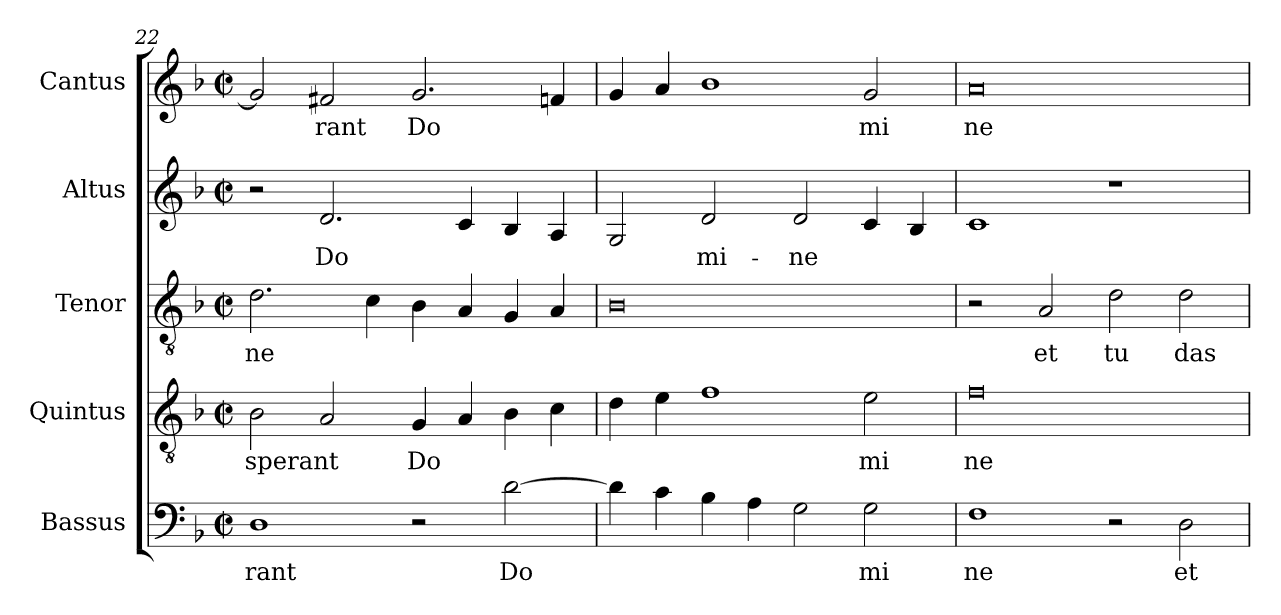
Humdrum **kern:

**kern	**text	**kern	**text	**kern	**text	**kern	**text	**kern	**text
*part5	*part5	*part4	*part4	*part3	*part3	*part2	*part2	*part1	*part1
*staff5	*staff5	*staff4	*staff4	*staff3	*staff3	*staff2	*staff2	*staff1	*staff1
*I"Bassus	*	*I"Quintus	*	*I"Tenor	*	*I"Altus	*	*I"Cantus	*
*clefF4	*	*clefGv2	*	*clefGv2	*	*clefG2	*	*clefG2	*
*k[b-]	*	*k[b-]	*	*k[b-]	*	*k[b-]	*	*k[b-]	*
*F:	*	*F:	*	*F:	*	*F:	*	*F:	*
*M2/2	*	*M2/2	*	*M2/2	*	*M2/2	*	*M2/2	*
*met(c|)	*	*met(c|)	*	*met(c|)	*	*met(c|)	*	*met(c|)	*
=22	=22	=22	=22	=22	=22	=22	=22	=22	=22
!	!LO:LY:b:cj	!	!LO:LY:b:cj	!	!LO:LY:b:cj	!	!	!	!LO:LY:b:cj
1D	rant	2B-\	sperant	2.d\	ne	2r	.	2g/]	.
!	!	!	!LO:LY:b:cj	!	!	!	!LO:LY:b:cj	!	!LO:LY:b:cj
.	.	2A/	.	.	.	2.d/	Do-	2f#/	rant
!	!	!	!	!	!LO:LY:b:cj	!	!	!	!
.	.	.	.	4c\	.	.	.	.	.
!	!	!	!LO:LY:b:cj	!	!LO:LY:b:cj	!	!	!	!LO:LY:b:cj
2r	.	4G/	Do	4B-\	.	.	.	2.g/	Do
!	!	!	!LO:LY:b:cj	!	!LO:LY:b:cj	!	!LO:LY:b:cj	!	!
.	.	4A/	.	4A/	.	4c/	--	.	.
!	!LO:LY:b:cj	!	!LO:LY:b:cj	!	!LO:LY:b:cj	!	!LO:LY:b:cj	!	!
[>2d\	Do	4B-\	.	4G/	.	4B-/	--	.	.
!	!	!	!LO:LY:b:cj	!	!LO:LY:b:cj	!	!LO:LY:b:cj	!	!LO:LY:b:cj
.	.	4c\	.	4A/	.	4A/	--	4fn/	.
=23	=23	=23	=23	=23	=23	=23	=23	=23	=23
!	!LO:LY:b:cj	!	!LO:LY:b:cj	!	!LO:LY:b:cj	!	!LO:LY:b:cj	!	!LO:LY:b:cj
4d\]	.	4d\	.	0B-	.	2G/	--	4g/	.
!	!LO:LY:b:cj	!	!LO:LY:b:cj	!	!	!	!	!	!LO:LY:b:cj
4c\	.	4e\	.	.	.	.	.	4a/	.
!	!LO:LY:b:cj	!	!LO:LY:b:cj	!	!	!	!LO:LY:b:cj	!	!LO:LY:b:cj
4B-\	.	1f	.	.	.	2d/	-mi-	1b-	.
!	!LO:LY:b:cj	!	!	!	!	!	!	!	!
4A\	.	.	.	.	.	.	.	.	.
!	!LO:LY:b:cj	!	!	!	!	!	!LO:LY:b:cj	!	!
2G\	.	.	.	.	.	2d/	-ne	.	.
!	!LO:LY:b:cj	!	!LO:LY:b:cj	!	!	!	!LO:LY:b:cj	!	!LO:LY:b:cj
2G\	mi	2e\	mi	.	.	4c/	.	2g/	mi
!	!	!	!	!	!	!	!LO:LY:b:cj	!	!
.	.	.	.	.	.	4B-/	.	.	.
=24	=24	=24	=24	=24	=24	=24	=24	=24	=24
!	!LO:LY:b:cj	!	!LO:LY:b:cj	!	!	!	!LO:LY:b:cj	!	!LO:LY:b:cj
1F	ne	0f	ne	2r	.	1c	.	0a	ne
!	!	!	!	!	!LO:LY:b:cj	!	!	!	!
.	.	.	.	2A/	et	.	.	.	.
!	!	!	!	!	!LO:LY:b:cj	!	!	!	!
2r	.	.	.	2d\	tu	1r	.	.	.
!	!LO:LY:b:cj	!	!	!	!LO:LY:b:cj	!	!	!	!
2D\	et	.	.	2d\	das	.	.	.	.
=	=	=	=	=	=	=	=	=	=
*-	*-	*-	*-	*-	*-	*-	*-	*-	*-
